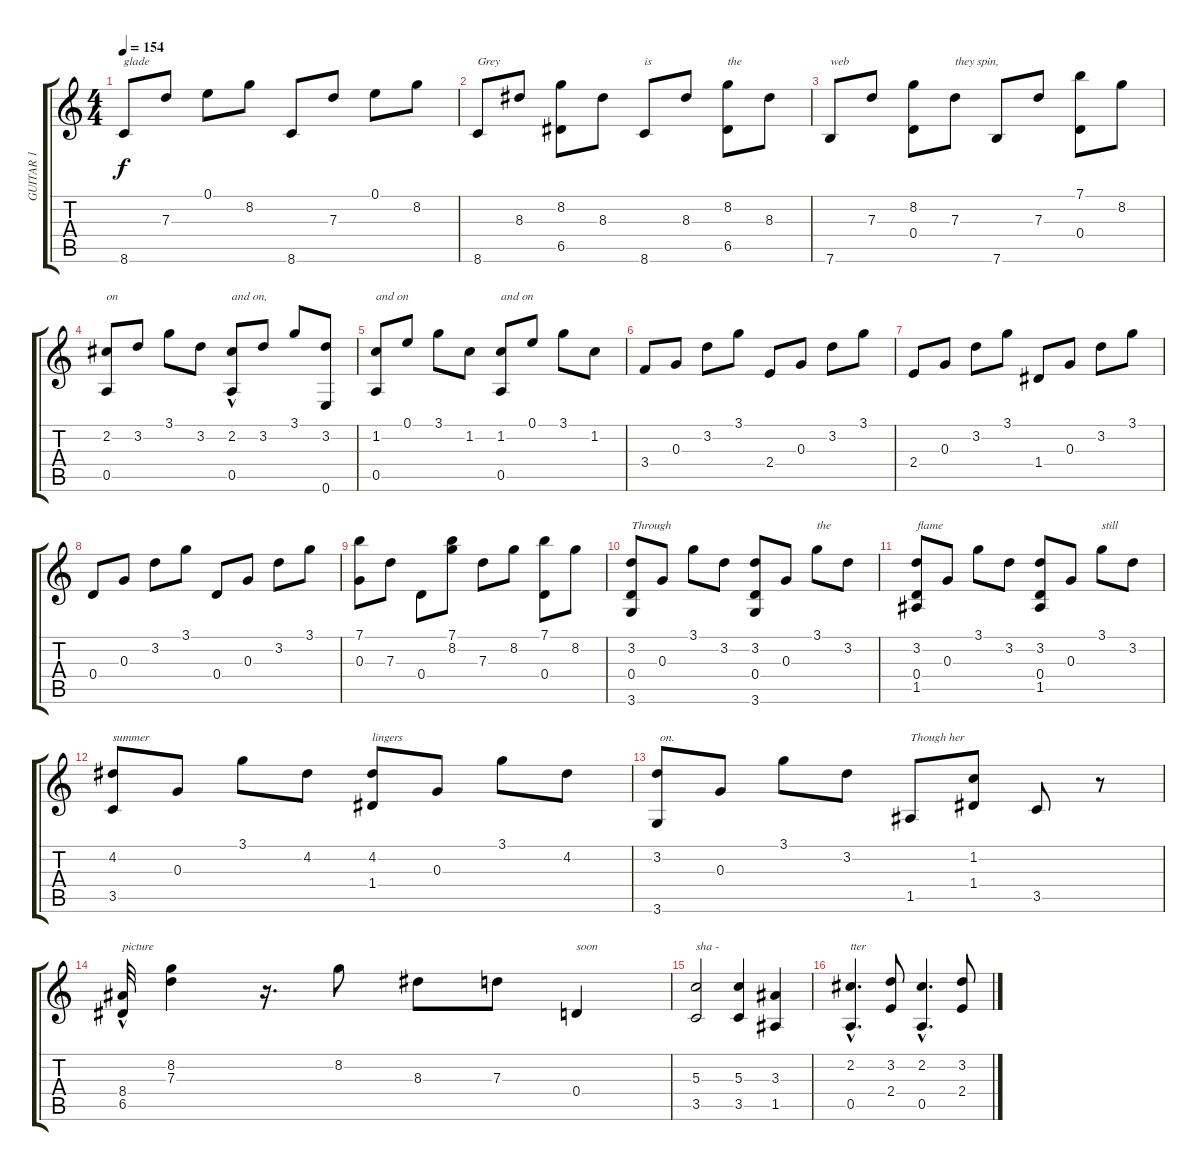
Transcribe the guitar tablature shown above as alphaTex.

\track ("GUITAR 1" "GUITAR 1") {instrument acousticguitarsteel}
\staff {score tabs}
\tuning (E4 B3 G3 D3 A2 E2) {hide}
\ts (4 4)
\tempo 154
\clef g2
\ks c
8.6.8{txt "glade" dy f} 7.3.8 0.1.8 8.2.8 8.6.8 7.3.8 0.1.8 8.2.8 |
8.6.8{txt "Grey "} 8.3.8 (8.2 6.5).8 8.3.8 8.6.8{txt "is "} 8.3.8 (8.2 6.5).8{txt "the"} 8.3.8 |
7.6.8{txt "web "} 7.3.8 (8.2 0.4).8 7.3.8{txt "they spin,"} 7.6.8 7.3.8 (7.1 0.4).8 8.2.8 |
(2.2 0.5).8{txt "on "} 3.2.8 3.1.8 3.2.8 (2.2 0.5{hac}).8{txt "and on,"} 3.2.8 3.1.8 (3.2 0.6).8 |
(1.2 0.5).8{txt "and on"} 0.1.8 3.1.8 1.2.8 (1.2 0.5).8{txt "and on"} 0.1.8 3.1.8 1.2.8 |
3.4.8 0.3.8 3.2.8 3.1.8 2.4.8 0.3.8 3.2.8 3.1.8 |
2.4.8 0.3.8 3.2.8 3.1.8 1.4.8 0.3.8 3.2.8 3.1.8 |
0.4.8 0.3.8 3.2.8 3.1.8 0.4.8 0.3.8 3.2.8 3.1.8 |
(7.1 0.3).8 7.3.8 0.4.8 (7.1 8.2).8 7.3.8 8.2.8 (7.1 0.4).8 8.2.8 |
(3.2 0.4 3.6).8{txt "Through "} 0.3.8 3.1.8 3.2.8 (3.2 0.4 3.6).8 0.3.8 3.1.8{txt "the "} 3.2.8 |
(3.2 0.4 1.5).8{txt "flame "} 0.3.8 3.1.8 3.2.8 (3.2 0.4 1.5).8 0.3.8 3.1.8{txt "still "} 3.2.8 |
(4.2 3.5).8{txt "summer "} 0.3.8 3.1.8 4.2.8 (4.2 1.4).8{txt "lingers"} 0.3.8 3.1.8 4.2.8 |
(3.2 3.6).8{txt " on."} 0.3.8 3.1.8 3.2.8 1.5.8{txt "Though her"} (1.2 1.4).8 3.5.8 r.8 |
(8.4 6.5{hac}).32{txt "picture "} (8.2 7.3).4 r.16{d} 8.2.8 8.3.8 7.3.8 0.4.4{txt "soon "} |
(5.3 3.5).2{txt "sha - "} (5.3 3.5).4 (3.3 1.5).4 |
(2.2{hac} 0.5{hac}).4{d txt "tter"} (3.2 2.4).8 (2.2{hac} 0.5{hac}).4{d} (3.2 2.4).8
